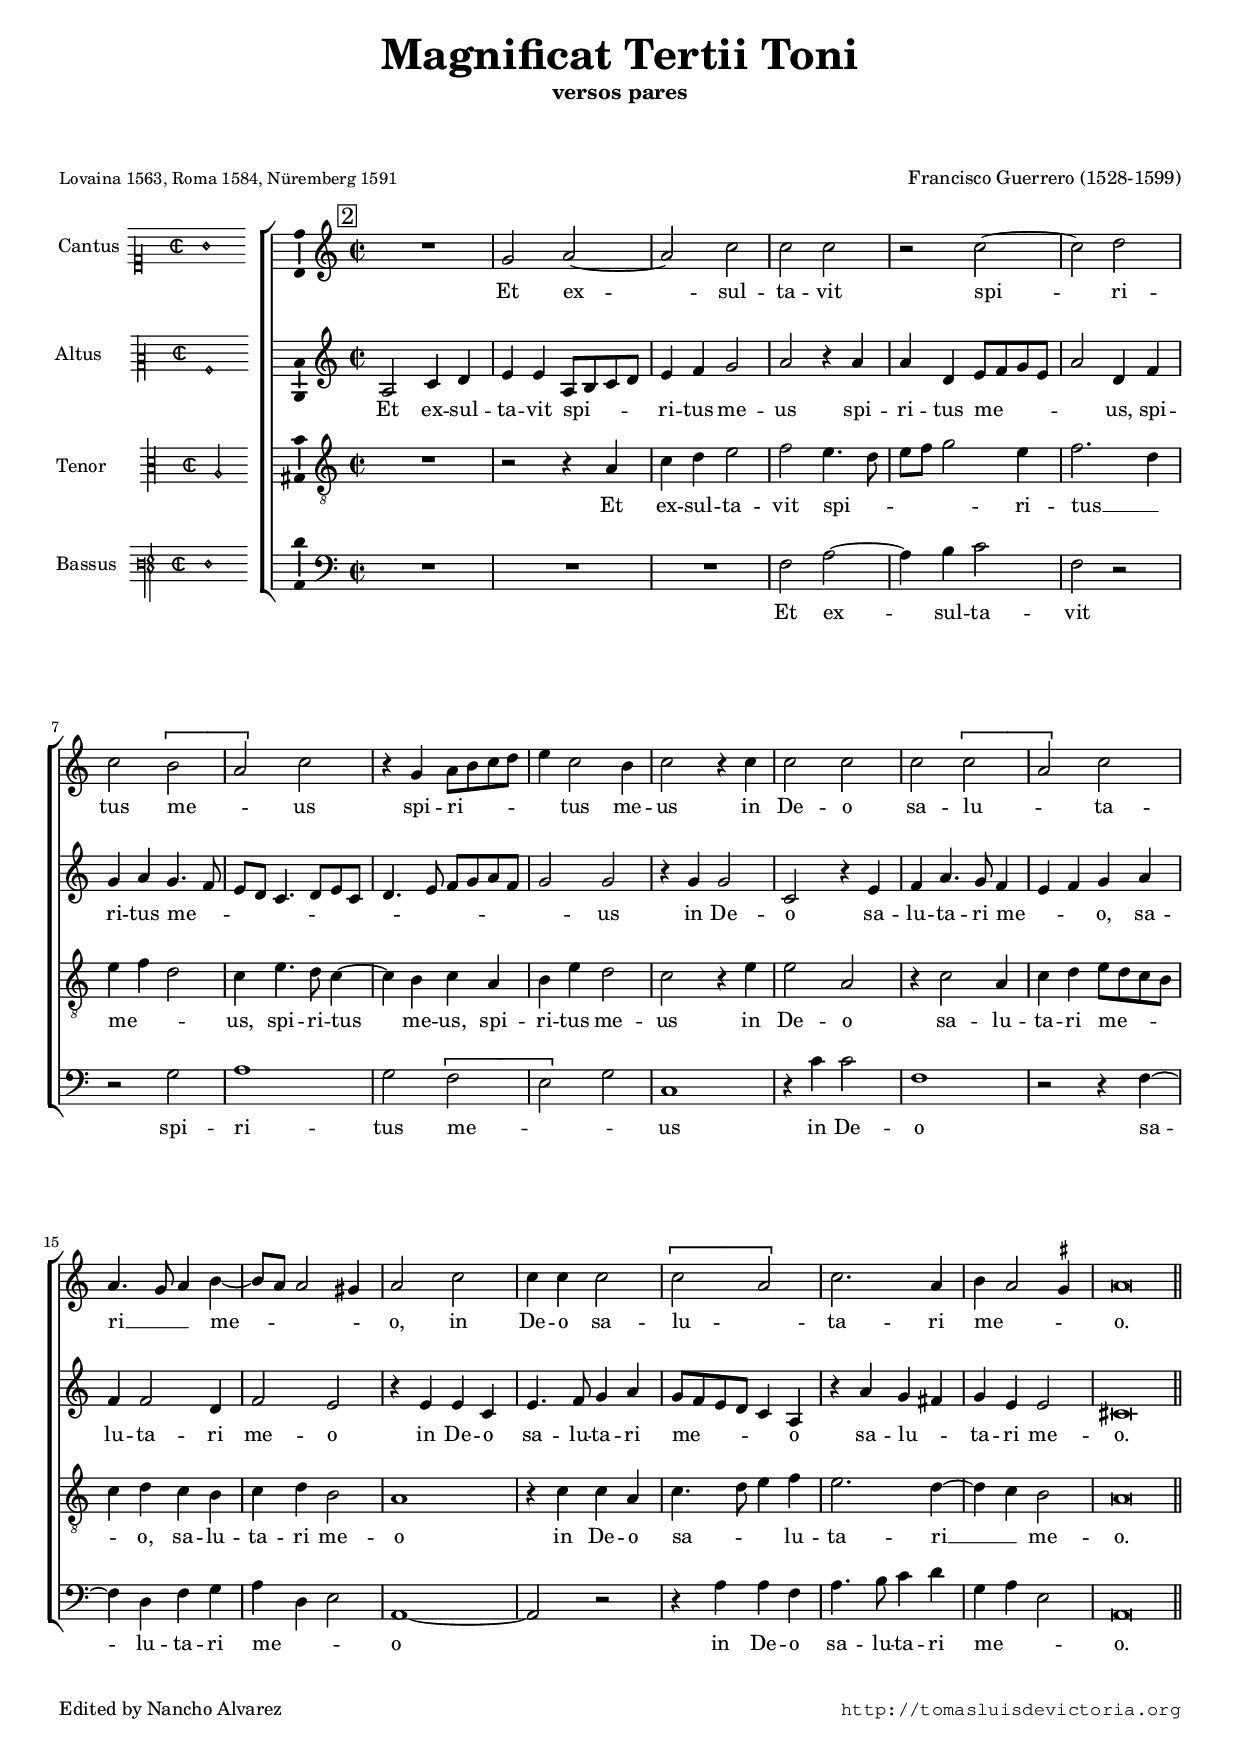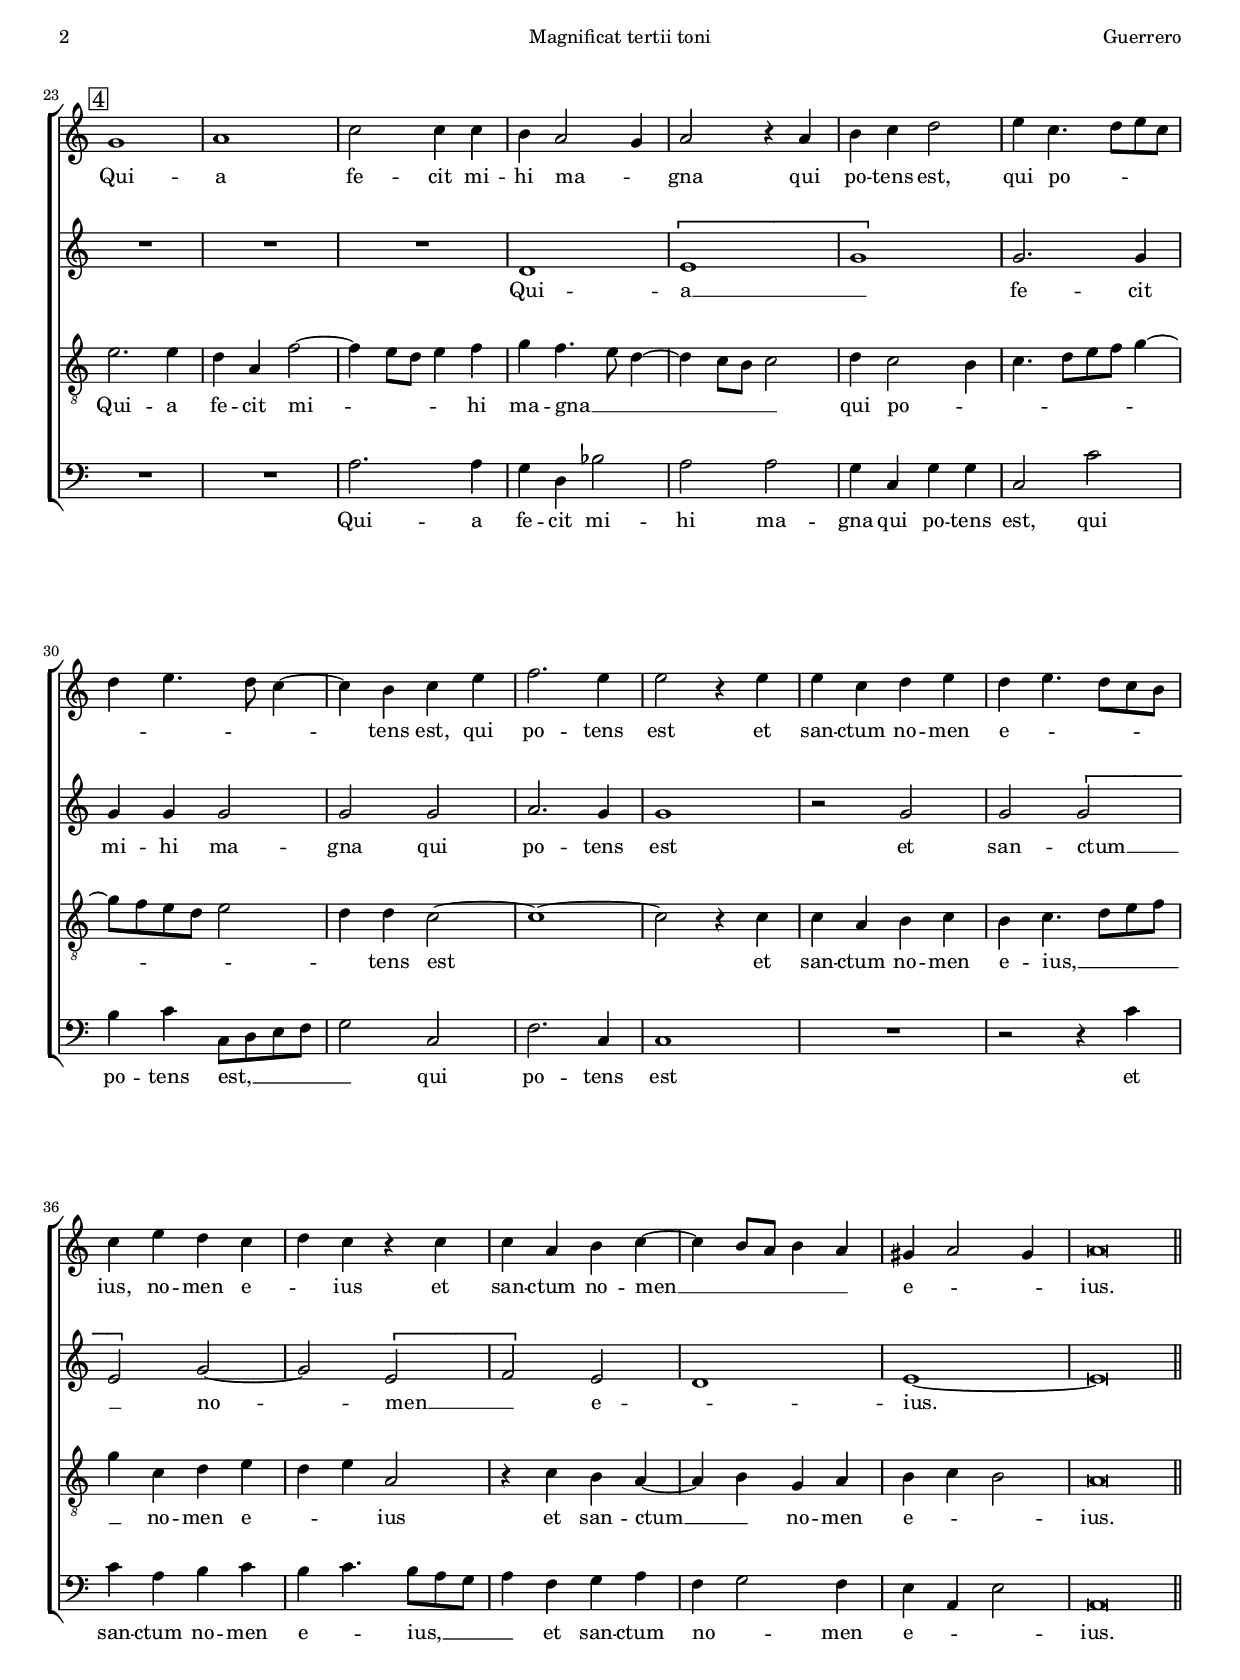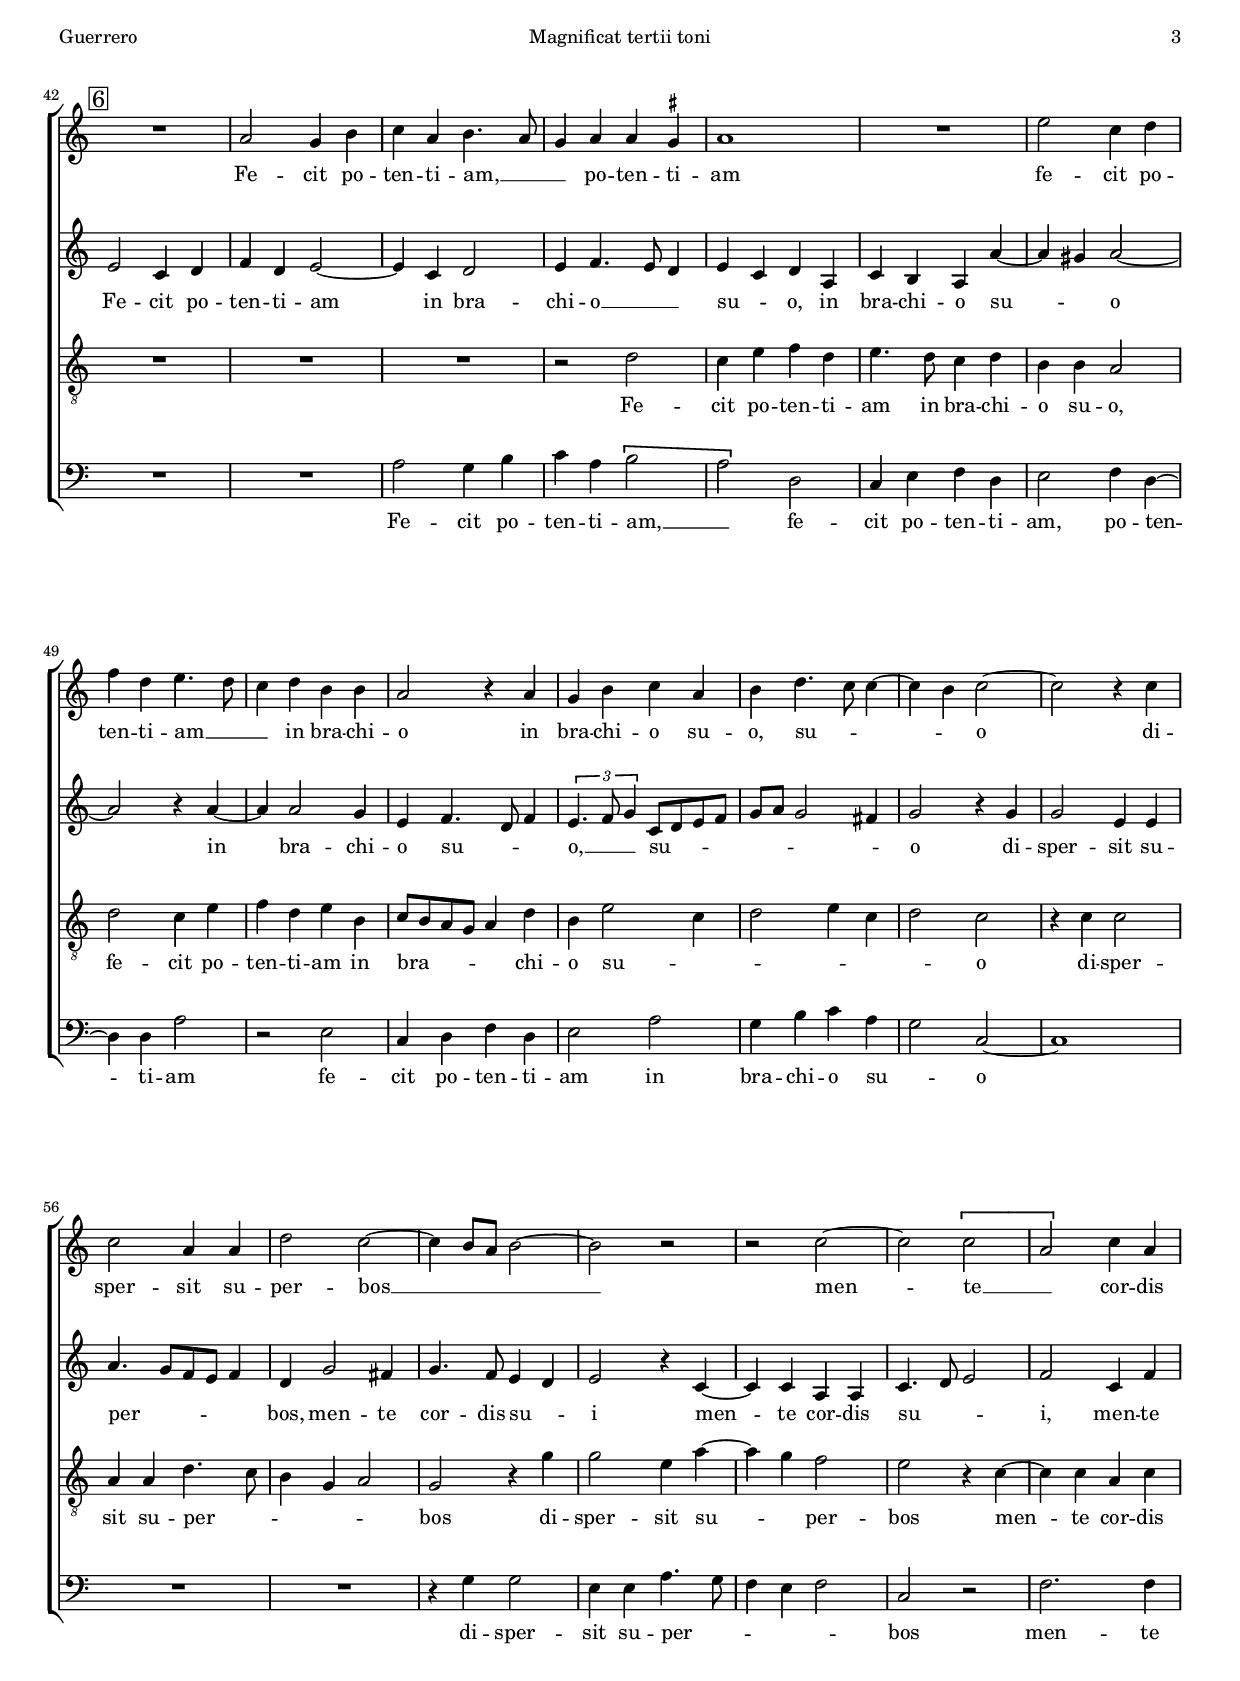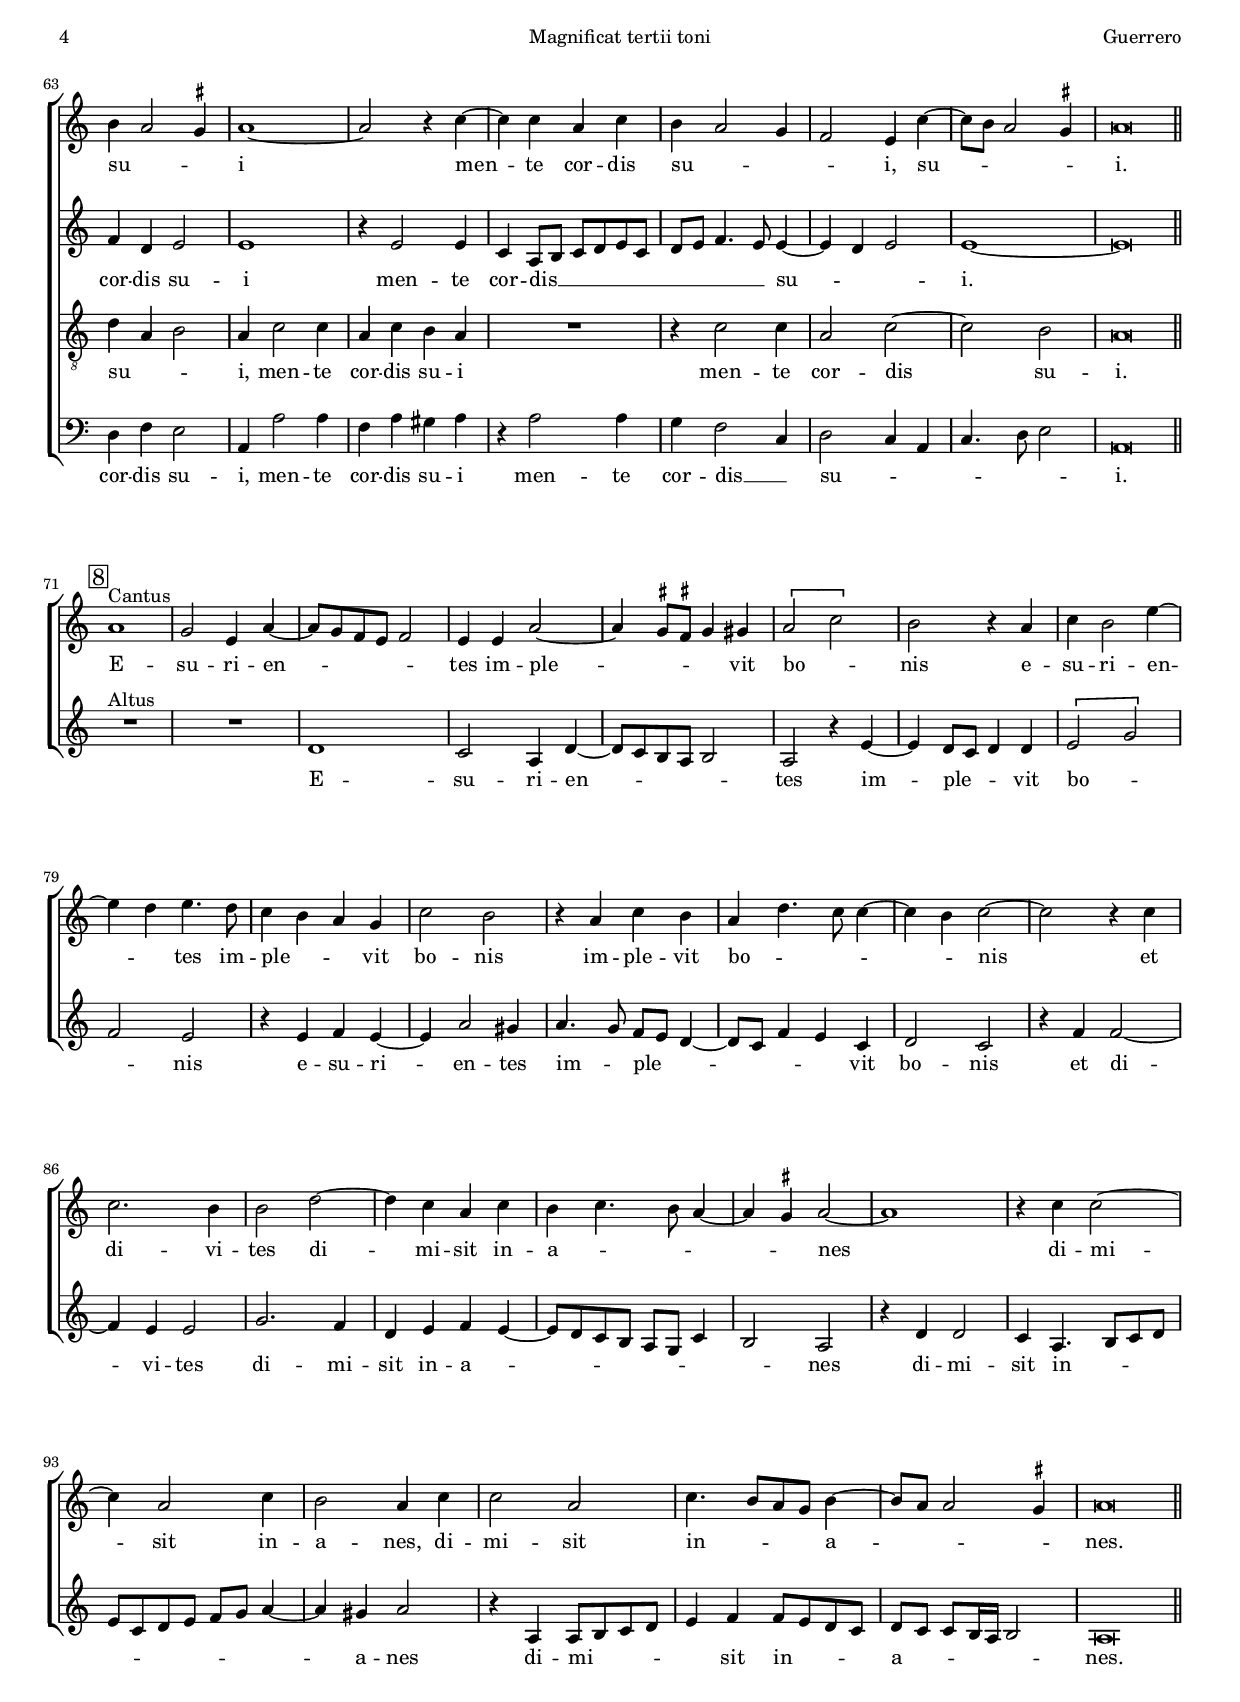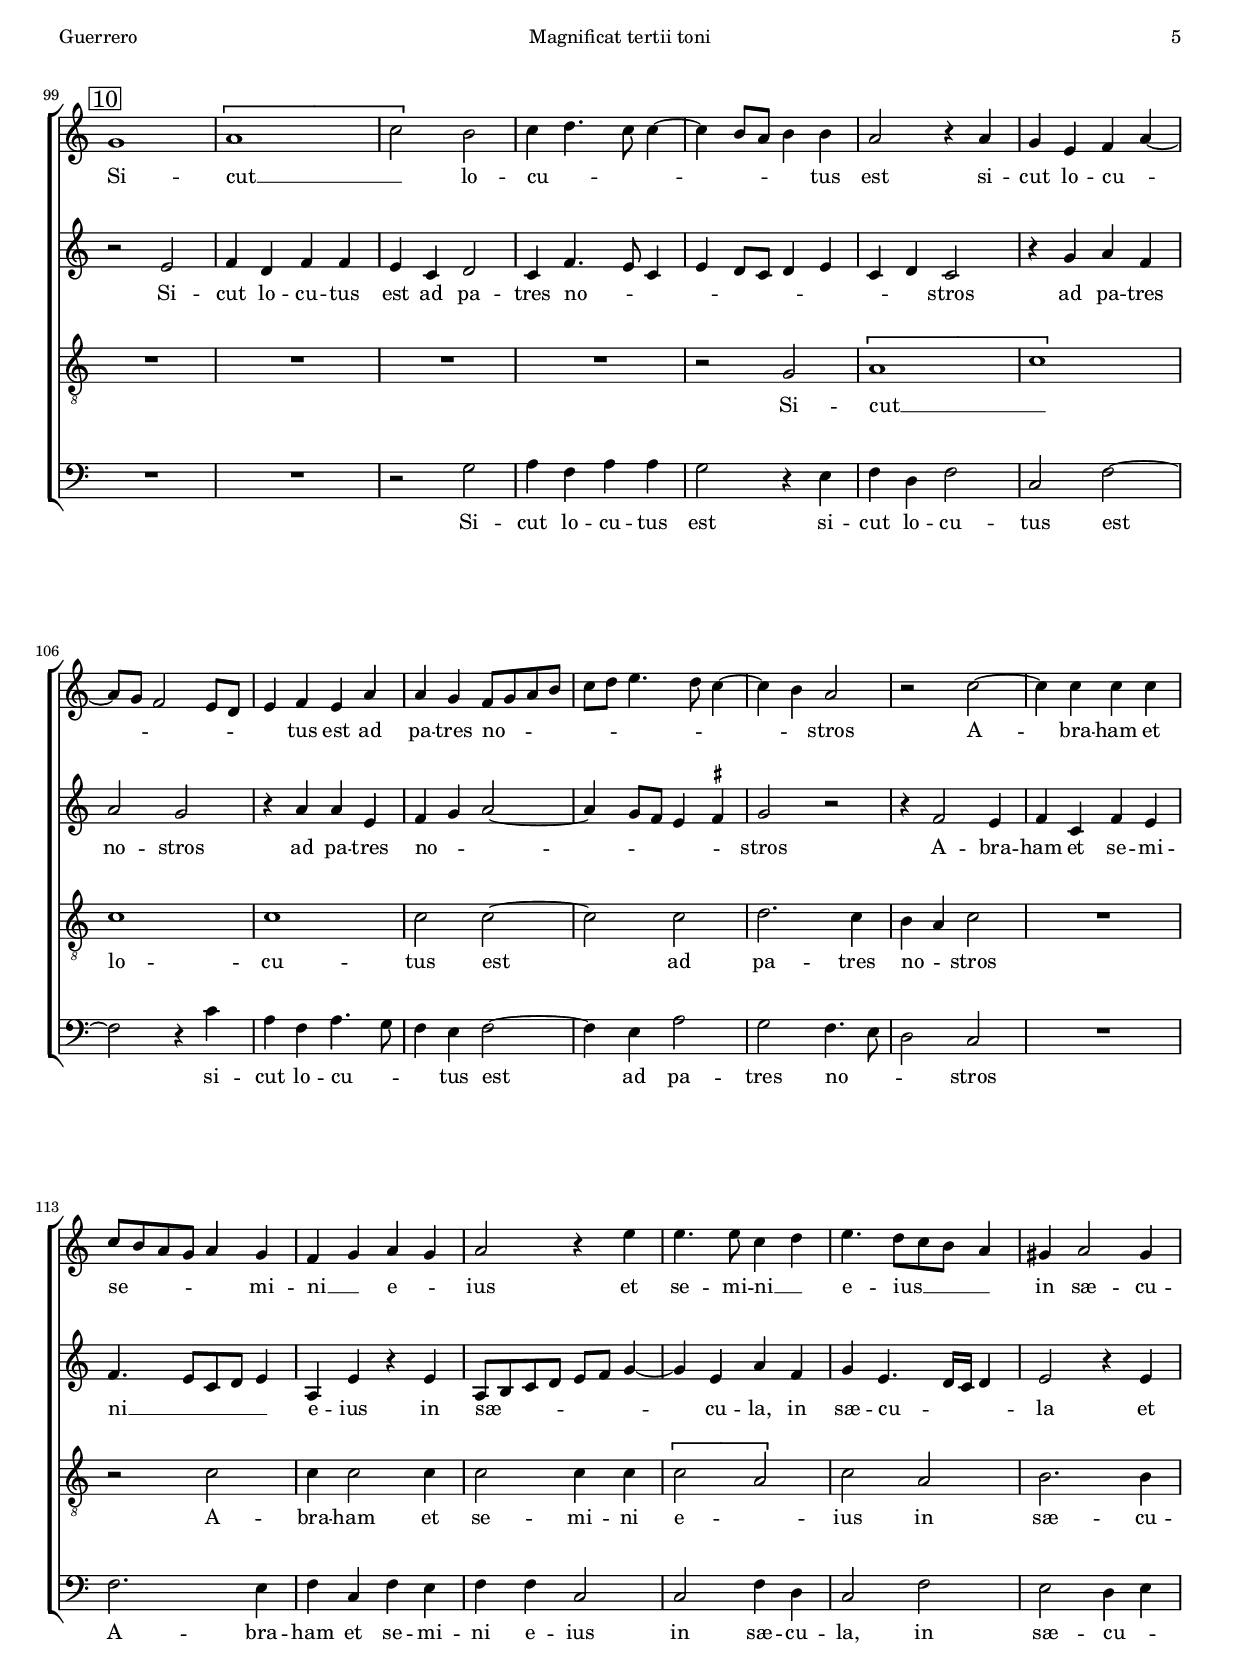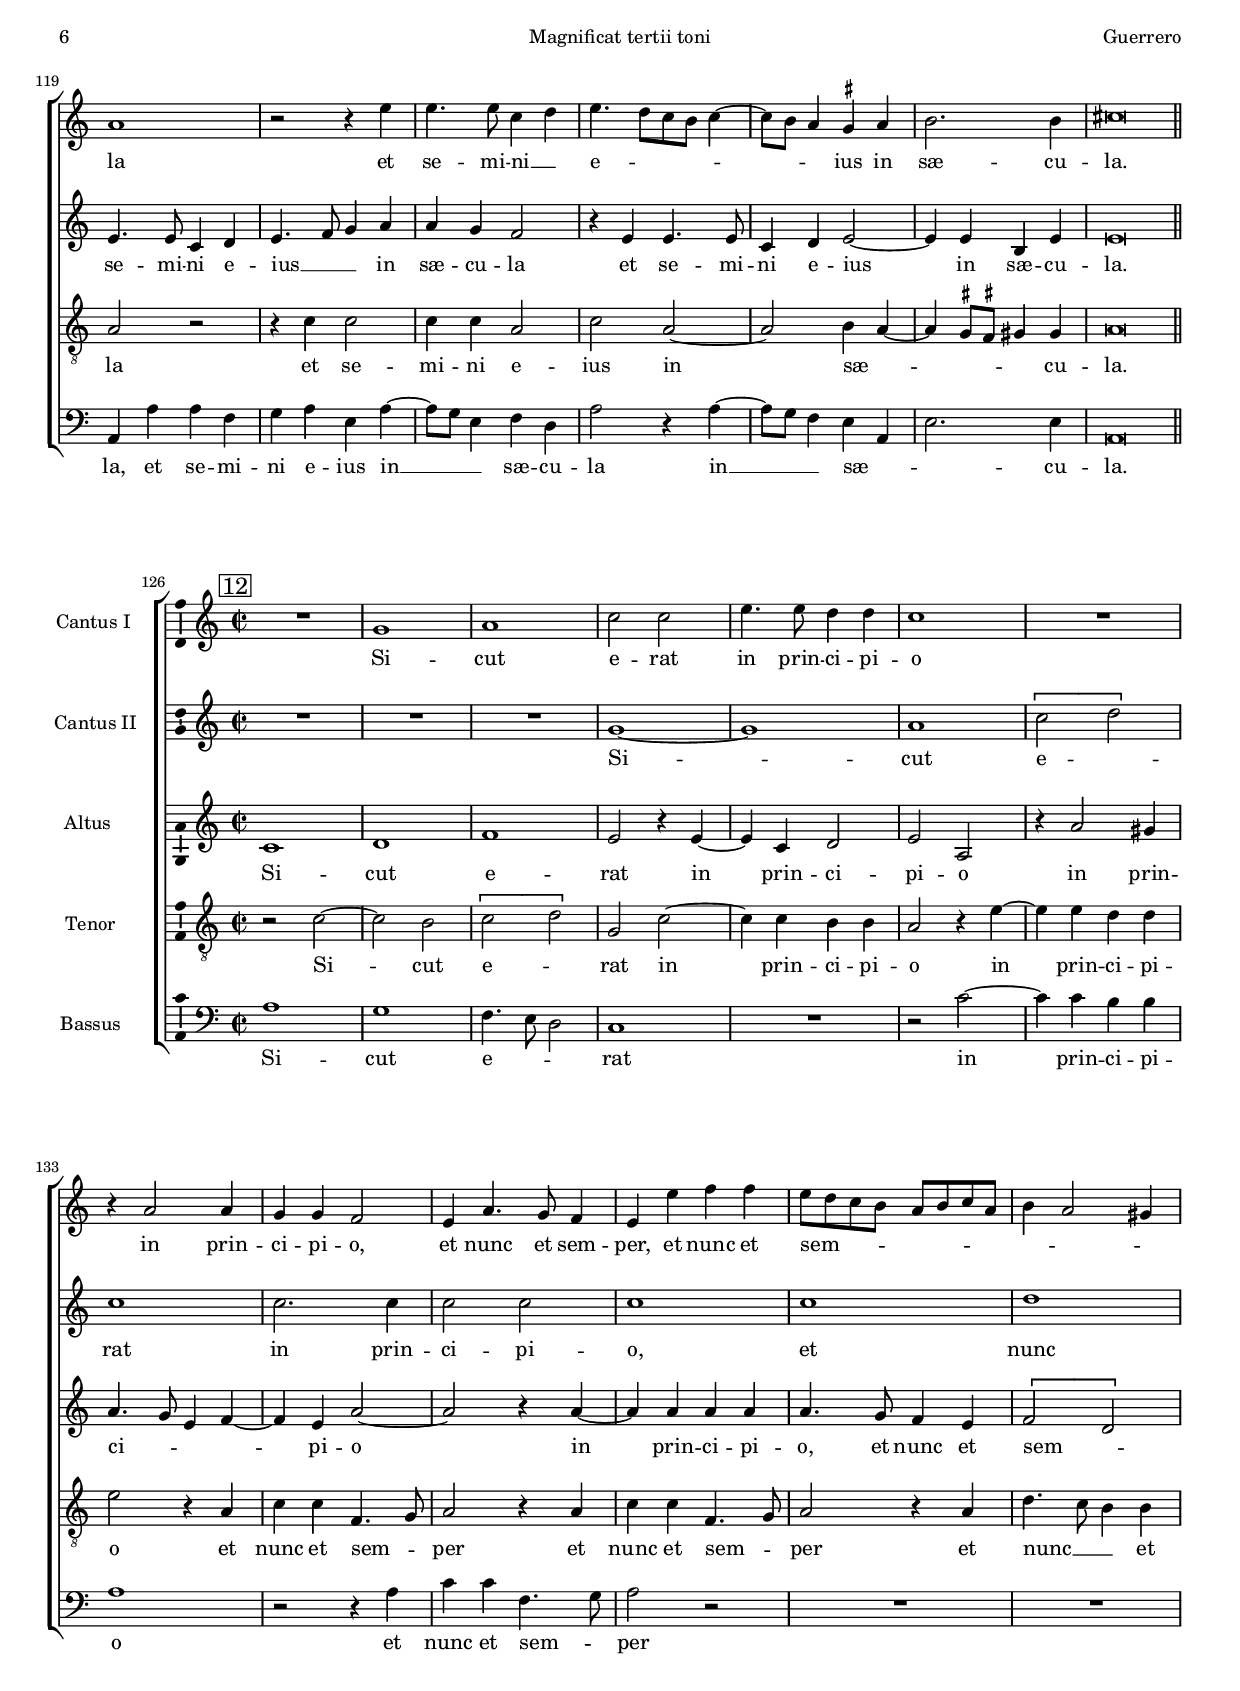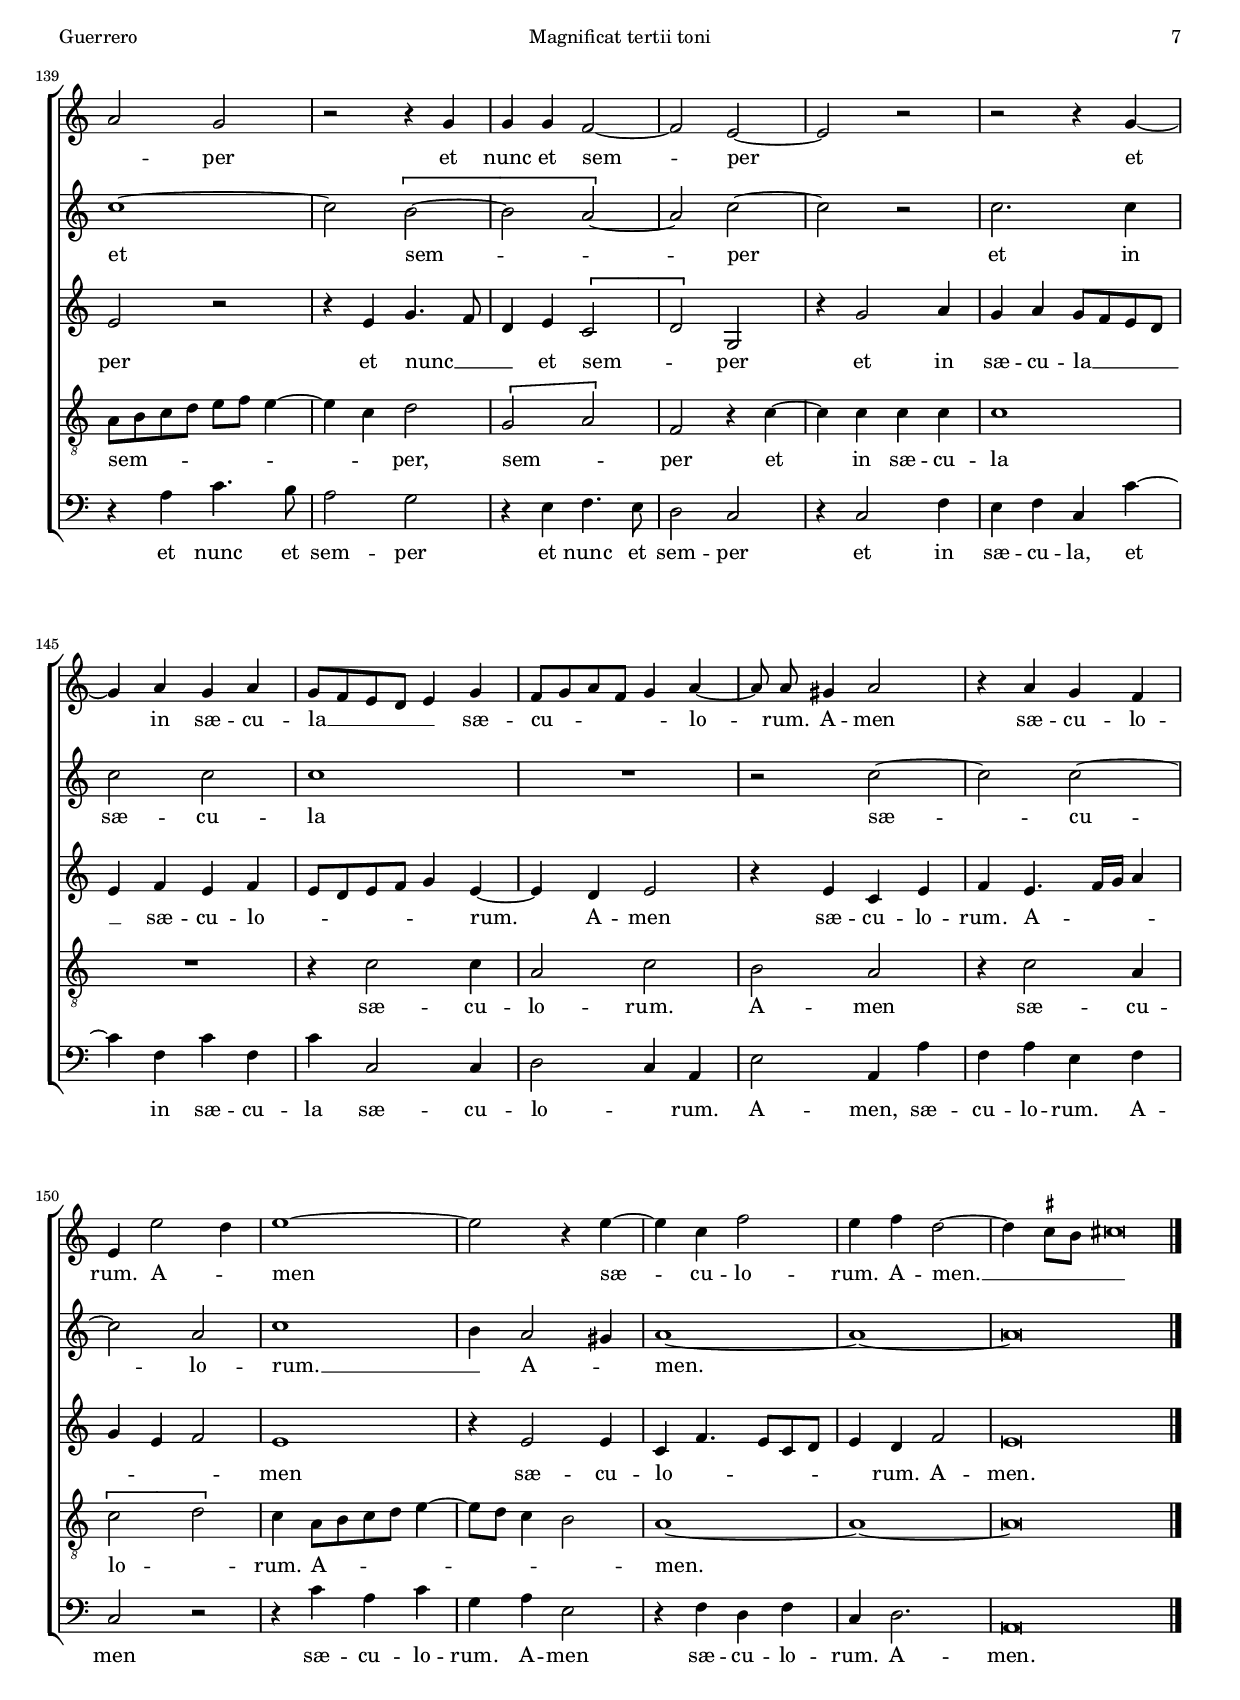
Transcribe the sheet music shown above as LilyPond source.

\version "2.18.0"

#(set-default-paper-size "a4")
#(set-global-staff-size 16.4)
#(ly:set-option 'point-and-click #f)
%mobile -s14.5 -i3.2 -ball

italicas=\override LyricText.font-shape = #'italic
rectas=\override LyricText.font-shape = #'upright
ss=\once \set suggestAccidentals = ##t
incipitwidth = 20

htitle="Magnificat tertii toni"
hcomposer="Guerrero"

\header {
	title=\markup{\fontsize #3 "Magnificat Tertii Toni"}
	subtitle="versos pares"
	subsubtitle=\markup{\null \vspace #2 }
	composer="Francisco Guerrero (1528-1599)"
        pdfauthor=\composer
	%opus="(-)"
	poet=\markup{\smaller "Lovaina 1563, Roma 1584, Nüremberg 1591"}
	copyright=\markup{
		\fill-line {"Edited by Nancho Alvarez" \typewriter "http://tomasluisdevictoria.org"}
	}
%	tagline=""
}


global={\key c \major \time 2/2
	\mark \markup{\box 2} \skip 1*22 \bar "||" \break
	\mark \markup{\box 4} \skip 1*19 \bar "||" \break
	\mark \markup{\box 6} \skip 1*29 \bar "||" \break
	\mark \markup{\box 8} \skip 1*28 \bar "||" \pageBreak
	\mark \markup{\box 10} \skip 1*27 \bar "||" }


cantus=\relative c''{
	R1
	g2 a ~
	a c
	c c
	r c ~
	c d
	c \[b
	a\] c
	r4 g a8 b c d
	e4 c2 b4
	c2 r4 c
	c2 c
	c \[c
	a\] c
	a4. g8 a4 b ~
	b8 a a2 gis4
	a2 c
	c4 c c2
	\[c a\]
	c2. a4
	b4 a2 \ss gis4
	a\breve*1/2
	g1
	a
	c2 c4 c
	b4 a2 g4
	a2 r4 a
	b c d2
	e4 c4. d8 e c
	d4 e4. d8 c4 ~
	c b c e
	f2. e4
	e2 r4 e
	e c d e
	d e4. d8 c b
	c4 e d c
	d c r c
	c a b c ~
	c b8 a b4 a
	gis4 a2 gis4 
	a\breve*1/2
	R1
	a2 g4 b
	c a b4. a8
	g4 a a \ss gis
	a1
	R1
	e'2 c4 d
	f d e4. d8
	c4 d b b
	a2 r4 a
	g b c a
	b d4. c8 c4 ~
	c b c2 ~
	c r4 c
	c2 a4 a
	d2 c ~
	c4 b8 a b2 ~
	b r
	r c ~
	c \[c
	a\] c4 a
	b4 a2 \ss gis4
	a1 ~
	a2 r4 c ~
	c4 c a c
	b a2 g4
	f2 e4 c'4 ~
	c8 b a2 \ss gis4
	a\breve*1/2
	s4*0^\markup{"Cantus"}
	a1
	g2 e4 a ~
	a8 g f e f2
	e4 e a2 ~
	a4 \ss gis8 \ss fis gis4 gis!
	\[a2 c\]
	b r4 a
	c b2 e4 ~
	e d e4. d8
	c4 b a g
	c2 b
	r4 a c b
	a4 d4. c8 c4 ~
	c b c2 ~
	c r4 c
	c2. b4
	b2 d ~
	d4 c a c
	b c4. b8 a4 ~
	a \ss gis a2 ~
	a1
	r4 c c2 ~
	c4 a2 c4
	b2 a4 c
	c2 a
	c4. b8[ a g] b4 ~
	b8 a a2 \ss gis4
	a\breve*1/2
	g1
	\[a1
	c2\] b
	c4 d4. c8 c4 ~
	c b8 a b4 b
	a2 r4 a
	g e f a ~
	a8 g f2 e8 d
	e4 f e a
	a g f8 g a b
	c d e4. d8 c4 ~
	c b a2
	r2 c2 ~
	c4 c c c
	c8 b a g a4 g
	f4 g a g
	a2 r4 e'
	e4. e8 c4 d
	e4. d8[ c b] a4
	gis a2 gis4
	a1
	r2 r4 e'
	e4. e8 c4 d
	e4. d8[ c b] c4 ~
	c8 b a4 \ss gis a
	b2. b4
	cis\breve*1/2
}

altus=\relative c'{
	a2 c4 d
	e e a,8 b c d
	e4 f g2
	a2 r4 a
	a d, e8 f g e
	a2 d,4 f
	g a g4. f8
	e d c4. d8 e c
	d4. e8 f g a f
	g2 g
	r4 g g2
	c,2 r4 e
	f a4. g8 f4
	e f g a
	f4 f2 d4
	f2 e
	r4 e e c
	e4. f8 g4 a
	g8 f e d c4 a
	r4 a' g fis
	g e e2
	cis\breve*1/2
	R1*3
	d1
	\[e
	g\]
	g2. g4
	g4 g g2
	g g
	a2. g4
	g1
	r2 g
	g \[g
	e\] g ~
	g \[e
	f\] e
	d1
	e1 ~
	e\breve*1/2
	e2 c4 d
	f d e2 ~
	e4 c d2
	e4 f4. e8 d4
	e4 c d a
	c b a a' ~
	a gis a2 ~
	a r4 a ~
	a4 a2 g4
	e f4. d8 f4
	\tuplet 3/2{e4. f8 g4} c,8 d e f
	g a g2 fis4
	g2 r4 g
	g2 e4 e
	a4. g8[ f e] f4
	d g2 fis4
	g4. f8 e4 d
	e2 r4 c ~
	c c a a
	c4. d8 e2
	f2 c4 f 
	f d e2
	e1
	r4 e2 e4
	c4 a8 b c d e c
	d e f4. e8 e4 ~
	e d e2
	e1 ~
	e\breve*1/2
	s4*0^\markup{"Altus"}
	R1*2
	d1
	c2 a4 d ~
	d8 c b a b2
	a2 r4 e' ~
	e d8 c d4 d
	\[e2 g\]
	f e
	r4 e f e ~
	e a2 gis4
	a4. g8 f e d4 ~
	d8 c f4 e c
	d2 c
	r4 f f2 ~
	f4 e e2
	g2. f4
	d e f e ~
	e8 d c b a g c4
	b2 a
	r4 d d2
	c4 a4. b8 c d
	e c d e f g a4 ~
	a gis a2
	r4 a, a8 b c d 
	e4 f f8 e d c
	d[ c] c[ b16 a] b2
	a\breve*1/2
	r2 e'2
	f4 d f f
	e c d2
	c4 f4. e8 c4
	e4 d8 c d4 e
	c d c2
	r4 g'a f
	a2 g
	r4 a a e
	f g a2 ~
	a4 g8 f e4 \ss fis4
	g2 r
	r4 f2 e4
	f c f e
	f4. e8[ c d] e4
	a, e' r4 e
	a,8 b c d e f g4 ~
	g e a f
	g e4. d16 c d4
	e2 r4 e
	e4. e8 c4 d
	e4. f8 g4 a
	a g f2
	r4 e e4. e8
	c4 d e2 ~
	e4 e b e
	e\breve*1/2
}

tenor=\relative c'{
	R1
	r2 r4 a
	c d e2
	f2 e4. d8
	e f g2 e4
	f2. d4
	e f d2
	c4 e4. d8 c4 ~
	c b c a
	b e d2
	c r4 e
	e2 a,
	r4 c2 a4
	c d e8 d c b
	c4 d c b
	c4 d b2
	a1
	r4 c c a
	c4. d8 e4 f
	e2. d4 ~
	d c b2
	a\breve*1/2
	e'2. e4
	d a f'2 ~
	f4 e8 d e4 f
	g f4. e8 d4 ~
	d c8 b c2
	d4 c2 b4
	c4. d8[ e f] g4 ~ %?
	g8 f e d e2
	d4 d c2 ~
	c1 ~
	c2 r4 c
	c a b c
	b c4. d8 e f
	g4 c, d e
	d e a,2
	r4 c b a ~
	a b g a
	b c b2 
	a\breve*1/2
	R1*3
	r2 d
	c4 e f d
	e4. d8 c4 d
	b b a2
	d c4 e
	f d e b
	c8 b a g a4 d
	b e2 c4
	d2 e4 c
	d2 c
	r4 c c2
	a4 a d4. c8
	b4 g a2
	g r4 g'
	g2 e4 a ~
	a g f2
	e r4 c ~
	c c a c
	d a b2
	a4 c2 c4
	a c b a
	R1
	r4 c2 c4
	a2 c ~
	c b
	a\breve*1/2
	R1*28
	R1*4
	r2 g
	\[a1
	c\]
	c
	c
	c2 c ~
	c c
	d2. c4
	b a c2
	R1
	r2 c
	c4 c2 c4
	c2 c4 c
	\[c2 a\]
	c a
	b2. b4
	a2 r2
	r4 c c2
	c4 c a2
	c a ~
	a b4 a ~
	a \ss gis8 \ss fis gis!4 gis
	a\breve*1/2
}

bassus=\relative c{
	R1*3
	f2 a ~
	a4 b c2
	f, r
	r g
	a1
	g2 \[f
	e\] g
	c,1
	r4 c' c2
	f,1
	r2 r4 f ~
	f d f g
	a4 d, e2
	a,1 ~
	a2 r
	r4 a'a f
	a4. b8 c4 d 
	g, a e2
	a,\breve*1/2
	R1*2
	a'2. a4
	g d bes'2
	a a
	g4 c, g' g
	c,2 c'
	b4 c
	c,8 d e f
	g2 c,
	f2. c4 
	c1
	R1
	r2 r4 c'
	c a b c
	b c4. b8 a g
	a4 f g a
	f g2 f4
	e a, e'2
	a,\breve*1/2
	R1*2
	a'2 g4 b
	c a \[b2
	a\] d,
	c4 e f d
	e2 f4 d ~
	d d a'2
	r2 e
	c4 d f d
	e2 a
	g4 b c a
	g2 c, ~
	c1
	R1*2
	r4 g' g2
	e4 e a4. g8
	f4 e f2
	c r
	f2. f4
	d f e2
	a,4 a'2 a4
	f a gis a
	r4 a2 a4
	g4 f2 c4
	d2 c4 a
	c4. d8 e2
	a,\breve*1/2
	R1*28
	R1*2 
	r2 g'
	a4 f a a
	g2 r4 e
	f d f2
	c f ~
	f r4 c'
	a f a4. g8
	f4 e f2 ~
	f4 e a2
	g f4. e8
	d2 c
	R1
	f2. e4
	f c f e
	f f c2
	c f4 d
	c2 f
	e d4 e
	a,4 a'a f
	g a e a ~
	a8 g e4 f d
	a'2 r4 a ~
	a8 g f4 e a,
	e'2. e4
	a,\breve*1/2
}

textocantus=\lyricmode{
Et ex -- sul -- ta -- vit
spi -- ri -- tus me -- _ us
spi -- ri -- _ _ _ _ tus me -- us
in De -- o sa -- lu -- _ ta -- ri __ _ _ me -- _ _ _ o,
in De -- o sa -- lu -- _ ta -- ri me -- _ _ o.
Qui -- a fe -- cit mi -- hi ma -- _ gna
qui po -- tens est,
qui po -- _ _ _ _ _ _ _ tens est,
qui po -- tens est
et san -- ctum no -- men e -- _ _ _ _ ius,
no -- men e -- _ ius
et san -- ctum no -- men __ _ _ _ _ e -- _ _ ius.
Fe -- cit po -- ten -- ti -- am, __ _ _ 
po -- ten -- ti -- am
fe -- cit po -- ten -- ti -- am __ _ _ in bra -- chi -- o
in bra -- chi -- o su -- o,
su -- _ _ _ o
di -- sper -- sit su -- per -- bos __ _ _ _ 
men -- te __ _ cor -- dis su -- _ _ i
men -- te cor -- dis su -- _ _ _ i,
su -- _ _ _ i.
E -- su -- ri -- en -- _ _ _ _ tes im -- ple -- _ _ _ vit 
bo -- _ nis
e -- su -- ri -- en -- _ tes im -- ple -- _ _ vit bo -- nis
im -- ple -- vit bo -- _ _ _ _ nis
et di -- vi -- tes di -- mi -- sit in -- a -- _ _ _ _ nes
di -- mi -- sit in -- a -- nes,
di -- mi -- sit in -- _ _ _ a -- _ _ _ nes.
Si -- cut __ _ lo -- cu -- _ _ _ _ _ _ tus est
si -- cut lo -- cu -- _ _ _ _ _ _ tus est
ad pa -- tres no -- _ _ _ _ _ _ _ _ _ stros
A -- bra -- ham et se -- _ _ _ _ mi -- ni __ _ e -- _ ius
et se -- mi -- ni __ _ e -- ius __ _ _ _ 
in sæ -- cu -- la
et se -- mi -- ni __ _ e -- _ _ _ _ _ _ ius in sæ -- cu -- la.
}

textoaltus=\lyricmode{
Et ex -- sul -- ta -- vit spi -- _ _ _ ri -- tus me -- us
spi -- ri -- tus me -- _ _ _ _ us,
spi -- ri -- tus me -- _ _ _ _ _ _ _ _ _ _ _ _ _ _ us
in De -- o
sa -- lu -- ta -- ri me -- _ _ o,
sa -- lu -- ta -- ri me -- o
in De -- o sa -- lu -- ta -- ri me -- _ _ _ _ o
sa -- lu -- _ ta -- ri me -- o.
Qui -- a __ _ fe -- cit mi -- hi ma -- gna qui po -- tens est
et san -- ctum __ _ no -- men __ _ e -- _ ius.
Fe -- cit po -- ten -- ti -- am in bra -- chi -- o __ _ _ su -- _ o,
in bra -- chi -- o su -- _ o
in bra -- chi -- o su -- _ _ o, __ _ _ su -- _ _ _ _ _ _ _ o
di -- sper -- sit su -- per -- _ _ _ _ bos,
men -- te cor -- dis su -- _ i
men -- te cor -- dis su -- _ _ i,
men -- te cor -- dis su -- i
men -- te cor -- dis __ _ _ _ _ _ _ _ _ _ su -- _ _ i.
E -- su -- ri -- en -- _ _ _ _ tes
im -- ple -- _ _ vit bo -- _ _ nis
e -- su -- ri -- en -- tes im -- _ ple -- _ _ _ _ _ vit bo -- nis
et di -- vi -- tes di -- mi -- sit in -- a -- _ _ _ _ _ _ _ _ nes
di -- mi -- sit in -- _ _ _ _ _ _ _ _ _ _ a -- nes
di -- mi -- _ _ _ _ sit in -- _ _ _ a -- _ _ _ _ _ nes.
Si -- cut lo -- cu -- tus est ad pa -- tres no -- _ _ _ _ _ _ _ _ _ stros
ad pa -- tres no -- stros
ad pa -- tres no -- _ _ _ _ _ _ stros
A -- bra -- ham et se -- mi -- ni __ _ _ _ _ e -- ius
in sæ -- _ _ _ _ _ _ cu -- la,
in sæ -- cu -- _ _ _ la
et se -- mi -- ni e -- ius __ _ _ 
in sæ -- cu -- la
et se -- mi -- ni e -- ius in sæ -- cu -- la.
}

textotenor=\lyricmode{
Et ex -- sul -- ta -- vit spi -- _ _ _ _ ri -- tus __ _ me -- _ _ us,
spi -- ri -- tus me -- us,
spi -- ri -- tus me -- us
in De -- o
sa -- lu -- ta -- ri me -- _ _ _ _ o,
sa -- lu -- ta -- ri me -- o
in De -- o sa -- _ _ lu -- ta -- ri __ _ me -- o.
Qui -- a fe -- cit mi -- _ _ _ hi ma -- gna __ _ _ _ _ _ 
qui po -- _ _ _ _ _ _ _ _ _ _ _ tens est
et san -- ctum no -- men e -- ius, __ _ _ _ _ 
no -- men e -- _ _ ius
et san -- ctum __ _ no -- men e -- _ _ ius.
Fe -- cit po -- ten -- ti -- am in bra -- chi -- o su -- o,
fe -- cit po -- ten -- ti -- am in bra -- _ _ _ _ chi -- o su -- _ _ _ _ _ o
di -- sper -- sit su -- per -- _ _ _ _ bos
di -- sper -- sit su -- _ per -- bos
men -- te cor -- dis su -- _ _ i,
men -- te cor -- dis su -- i
men -- te cor -- dis su -- i.
Si -- cut __ _ lo -- cu -- tus est 
ad pa -- tres no -- _ stros
A -- bra -- ham
et se -- mi -- ni e -- _ ius
in sæ -- cu -- la
et se -- mi -- ni e -- ius in sæ -- _ _ _ _ cu -- la.
}

textobassus=\lyricmode{
Et ex -- sul -- ta -- vit
spi -- ri -- tus me -- _ _ us
in De -- o
sa -- lu -- ta -- ri me -- _ _ o
in De -- o sa -- lu -- ta -- ri me -- _ _ o.
Qui -- a fe -- cit mi -- hi ma -- gna qui po -- tens est,
qui po -- tens est, __ _ _ _ _ 
qui po -- tens est
et san -- ctum no -- men e -- _ ius, __ _ _ _ 
et san -- ctum no -- _ men e -- _ _ ius.
Fe -- cit po -- ten -- ti -- am, __ _
fe -- cit po -- ten -- ti -- am,
po -- ten -- ti -- am
fe -- cit po -- ten -- ti -- am
in bra -- chi -- o su -- _ o
di -- sper -- sit su -- per -- _ _ _ _ bos
men -- te cor -- dis su -- i,
men -- te cor -- dis su -- i
men -- te cor -- dis __ _ su -- _ _ _ _ _ i.
Si -- cut lo -- cu -- tus est
si -- cut lo -- cu -- tus est
si -- cut lo -- cu -- _ _ tus est
ad pa -- tres no -- _ _ stros
A -- bra -- ham et se -- mi -- ni e -- ius
in sæ -- cu -- la,
in sæ -- cu -- _ la,
et se -- mi -- ni e -- ius in __ _ _ sæ -- cu -- la
in __ _ _ sæ -- _ _ cu -- la.
}

incipitcantus=\markup{
	\score{
		{ 
		\set Staff.instrumentName="Cantus "
		\override NoteHead.style = #'neomensural
		\override Rest.style = #'neomensural
		\override Staff.TimeSignature.style = #'neomensural
		\cadenzaOn 
		\clef "petrucci-c1"
		\key c \major
		\time 2/2
		g'1
		} 
	\layout {
		\context {\Voice
			\remove Ligature_bracket_engraver
			\consists Mensural_ligature_engraver
		}
		line-width=\incipitwidth
		indent = 0
	}
	}
}


incipitaltus=\markup{
	\score{
		{ 
		\set Staff.instrumentName="Altus     "
		\override NoteHead.style = #'neomensural
		\override Rest.style = #'neomensural
		\override Staff.TimeSignature.style = #'neomensural
		\cadenzaOn 
		\clef "petrucci-c2"
		\key c \major
		\time 2/2
		a1
		} 
	\layout {
		\context {\Voice
			\remove Ligature_bracket_engraver
			\consists Mensural_ligature_engraver
		}
		line-width=\incipitwidth
		indent = 0
	}
	}
}

incipittenor=\markup{
	\score{
		{ 
		\set Staff.instrumentName="Tenor      "
		\override NoteHead.style = #'neomensural 
		\override Rest.style = #'neomensural
		\override Staff.TimeSignature.style = #'neomensural
		\cadenzaOn 
		\clef "petrucci-c3"
		\key c \major
		\time 2/2
		a2
		} 
	\layout {
		\context {\Voice
			\remove Ligature_bracket_engraver
			\consists Mensural_ligature_engraver
		}
		line-width=\incipitwidth
		indent=0
	}
	}
}

incipitbassus=\markup{
	\score{
		{ 
		\set Staff.instrumentName="Bassus  "
		\override NoteHead.style = #'neomensural 
		\override Rest.style = #'neomensural
		\override Staff.TimeSignature.style = #'neomensural
		\cadenzaOn 
		\clef "petrucci-f3"
		\key c \major
		\time 2/2
		f1
		} 
	\layout {
		\context {\Voice
			\remove Ligature_bracket_engraver
			\consists Mensural_ligature_engraver
		}
		line-width=\incipitwidth
		indent=0
	}
	}
}



\score {\transpose c' c'{
\new ChoirStaff<<

	\new Staff <<\global
	\new Voice="v1" {
		\set Staff.instrumentName=\incipitcantus
		\clef "treble"
		\cantus }
	\new Lyrics \lyricsto "v1" {\textocantus }
	>>

	\new Staff <<\global
	\new Voice="v2" {
		\set Staff.instrumentName=\incipitaltus
		\clef "G"
		\altus }
	\new Lyrics \lyricsto "v2" {\textoaltus }
	>>
	
	\new Staff <<\global
	\new Voice="v3" {
		\set Staff.instrumentName=\incipittenor
		\clef "G_8"
		\tenor }
	\new Lyrics \lyricsto "v3" {\textotenor }
	>>

	\new Staff <<\global
	\new Voice="v4" {
		\set Staff.instrumentName=\incipitbassus
		\clef "bass"
		\bassus }
	\new Lyrics \lyricsto "v4" {\textobassus }
	>>
	
>>

	}%transpose

\layout{ 
	\context {\Lyrics 
		\override VerticalAxisGroup.minimum-Y-extent = #'(-0.0 . 0.0) 
		%\override LyricText.font-size = #1.2
		\override LyricHyphen.minimum-distance = #0.33
	}
	\context {\Score 
		\override BarNumber.padding = #2 
	}
	\context {\Voice 
		%melismaBusyProperties = #'() 
	}
	\context { \Staff \RemoveEmptyStaves }
	\context {\Staff 
		\override VerticalAxisGroup.staff-staff-spacing =
			#'((basic-distance . 11) (minimum-distance . 0) (padding . 1))
		\consists Ambitus_engraver 
		\override LigatureBracket.padding = #1
	}
}

%\midi {}

}

global={\key c \major \time 2/2
	\mark \markup{\box 12} \skip 1*30 \bar "|." }


cantus=\relative c''{
	\set Score.currentBarNumber = #126 \bar ""
	R1
	g1
	a
	c2 c
	e4. e8 d4 d
	c1
	R1
	r4 a2 a4
	g g f2
	e4 a4. g8 f4
	e e' f f
	e8 d c b a b c a
	b4 a2 gis4
	a2 g
	r2 r4 g
	g g f2 ~
	f e ~
	e r
	r r4 g ~
	g a g a
	g8 f e d e4 g
	f8 g a f g4 a ~
	a8 \noBeam a gis4 a2
	r4 a g f
	e e'2 d4
	e1 ~
	e2 r4 e ~
	e c f2
	e4 f d2 ~
	d4 \ss cis8 b cis!\breve*1/4
}

cantusdos=\relative c''{
	R1*3
	g1 ~
	g
	a
	\[c2 d\]
	c1
	c2. c4
	c2 c
	c1
	c
	d
	c ~
	c2 \[b ~
	b a ~ \]
	a c ~
	c r
	c2. c4
	c2 c
	c1
	R1
	r2 c ~
	c c ~
	c a
	c1
	b4 a2 gis4
	a1 ~
	a ~ 
	a\breve*1/2
}

altus=\relative c'{
	c1
	d f
	e2 r4 e ~
	e c d2
	e2 a,
	r4 a'2 gis4
	a4. g8 e4 f ~
	f e a2 ~
	a2 r4 a ~
	a a a a
	a4. g8 f4 e
	\[f2 d\]
	e2 r
	r4 e g4. f8 
	d4 e \[c2
	d\] g,
	r4 g'2 a4
	g a g8 f e d
	e4 f e f
	e8 d e f g4 e ~
	e d e2
	r4 e c e
	f e4. f16 g a4
	g e f2
	e1
	r4 e2 e4
	c f4. e8 c d
	e4 d f2
	e\breve*1/2
}

tenor=\relative c'{
	r2 c ~
	c b
	\[c d\]
	g, c2 ~
	c4 c b b
	a2 r4 e' ~
	e e d d
	e2 r4 a,
	c c f,4. g8
	a2 r4 a
	c c f,4. g8
	a2 r4 a
	d4. c8 b4 b
	a8 b c d e f e4 ~
	e c d2
	\[g,2 a\]
	f r4 c'4 ~
	c c c c
	c1
	R1
	r4 c2 c4
	a2 c
	b a
	r4 c2 a4
	\[c2 d\]
	c4 a8[ b c d] e4 ~
	e8 d c4 b2
	a1 ~
	a ~
	a\breve*1/2
}

bassus=\relative c'{
	a1
	g
	f4. e8 d2
	c1
	R1
	r2 c' ~
	c4 c b b
	a1
	r2 r4 a
	c c f,4. g8
	a2 r
	R1*2
	r4 a c4. b8 
	a2 g
	r4 e f4. e8
	d2 c
	r4 c2 f4
	e f c c' ~
	c f, c' f,
	c' c,2 c4
	d2 c4 a
	e'2 a,4 a'
	f a e f
	c2 r
	r4 c'a c
	g a e2
	r4 f d f
	c d2.
	a\breve*1/2
}

textocantus=\lyricmode{
Si -- cut e -- rat in prin -- ci -- pi -- o
in prin -- ci -- pi -- o,
et nunc et sem -- per,
et nunc et sem -- _ _ _ _ _ _ _ _ _ _ _ per
et nunc et sem -- per
et in sæ -- cu -- la __ _ _ _ _ sæ -- cu -- _ _ _ _ lo -- rum.
A -- men
sæ -- cu -- lo -- rum.
A -- _ men
sæ -- cu -- lo -- rum.
A -- men. __ _ _ _ 
}

textocantusdos=\lyricmode{
Si -- cut e -- _ rat
in prin -- ci -- pi -- o,
et nunc et sem -- _ per
et in sæ -- cu -- la 
sæ -- cu -- lo -- rum. __ _ A -- _ men.
}

textoaltus=\lyricmode{
Si -- cut e -- rat in prin -- ci -- pi -- o
in prin -- ci -- _ _ _ pi -- o
in prin -- ci -- pi -- o,
et nunc et sem -- _ per
et nunc __ _ _ et sem -- _ per
et in sæ -- cu -- la __ _ _ _ _ sæ -- cu -- lo -- _ _ _ _ _ rum. A -- men
sæ -- cu -- lo -- rum.
A -- _ _ _ _ _ _ men
sæ -- cu -- lo -- _ _ _ _ _ rum. A -- men.
}

textotenor=\lyricmode{
Si -- cut e -- _ rat
in prin -- ci -- pi -- o
in prin -- ci -- pi -- o
et nunc et sem -- _ per
et nunc et sem -- _ per
et nunc __ _ _ et sem -- _ _ _ _ _ _ _ per,
sem -- _ per
et in sæ -- cu -- la
sæ -- cu -- lo -- rum.
A -- men
sæ -- cu -- lo -- _ rum.
A -- _ _ _ _ _ _ _ men.
}

textobassus=\lyricmode{
Si -- cut e -- _ _ rat
in prin -- ci -- pi -- o
et nunc et sem -- _ per
et nunc et sem -- per
et nunc et sem -- per
et in sæ -- cu -- la,
et in sæ -- cu -- la sæ -- cu -- lo -- _ rum.
A -- men,
sæ -- cu -- lo -- rum.
A -- men
sæ -- cu -- lo -- rum.
A -- men
sæ -- cu -- lo -- rum.
A -- men.
}


\score {\transpose c' c'{
\new ChoirStaff<<


	\new Staff <<\global
	\new Voice="v1" {
		\set Staff.instrumentName="Cantus I  "
		\clef "treble"
		\cantus }
	\new Lyrics \lyricsto "v1" {\textocantus }
	>>

	\new Staff <<\global
	\new Voice="v5" {
		\set Staff.instrumentName="Cantus II "
		\clef "treble"
		\cantusdos }
	\new Lyrics \lyricsto "v5" {\textocantusdos }
	>>

	\new Staff <<\global
	\new Voice="v2" {
		\set Staff.instrumentName="Altus    "
		\clef "G"
		\altus }
	\new Lyrics \lyricsto "v2" {\textoaltus }
	>>
	
	\new Staff <<\global
	\new Voice="v3" {
		\set Staff.instrumentName="Tenor   "
		\clef "G_8"
		\tenor }
	\new Lyrics \lyricsto "v3" {\textotenor }
	>>

	\new Staff <<\global
	\new Voice="v4" {
		\set Staff.instrumentName="Bassus   "
		\clef "bass"
		\bassus }
	\new Lyrics \lyricsto "v4" {\textobassus }
	>>
	
>>

	}%transpose

\layout{ 
        indent = 1.8\cm
	\context {\Lyrics 
		\override VerticalAxisGroup.staff-affinity = #UP
		\override VerticalAxisGroup.nonstaff-relatedstaff-spacing =
			#'((basic-distance . 0) (minimum-distance . 0) (padding . 1))
		\override LyricText.font-size = #1.2
		\override LyricHyphen.minimum-distance = #0.5
	}
	\context {\Score 
		tempoHideNote = ##t
		\override BarNumber.padding = #2 
	}
	\context {\Voice 
		%melismaBusyProperties = #'()
		%autoBeaming = ##f
	}
	\context {\Staff 
                %\RemoveEmptyStaves
                %\override VerticalAxisGroup.remove-first = ##t
		\override VerticalAxisGroup.staff-staff-spacing =
			#'((basic-distance . 11) (minimum-distance . 0) (padding . 1))
		\consists Ambitus_engraver 
		\override LigatureBracket.padding = #1
	}
}

%\midi { \mtempo }

}


\paper{
	evenHeaderMarkup=\markup  \fill-line { \fromproperty #'page:page-number-string \htitle \hcomposer }
	oddHeaderMarkup= \markup  \fill-line { \on-the-fly #not-first-page \hcomposer \on-the-fly #not-first-page \htitle \on-the-fly #not-first-page \fromproperty #'page:page-number-string }
	%system-count=20
	%page-count = 8
	ragged-last-bottom = ##f
	indent=3.6\cm
	system-system-spacing =
	#'((basic-distance . 20) (minimum-distance . 0) (padding . 5))
	top-system-spacing = % header
	#'((basic-distance . 10) (minimum-distance . 0) (padding . 0))
	last-bottom-spacing = % footer
	#'((basic-distance . 12) (minimum-distance . 0) (padding . 0))
	markup-system-spacing.padding = #2
}
